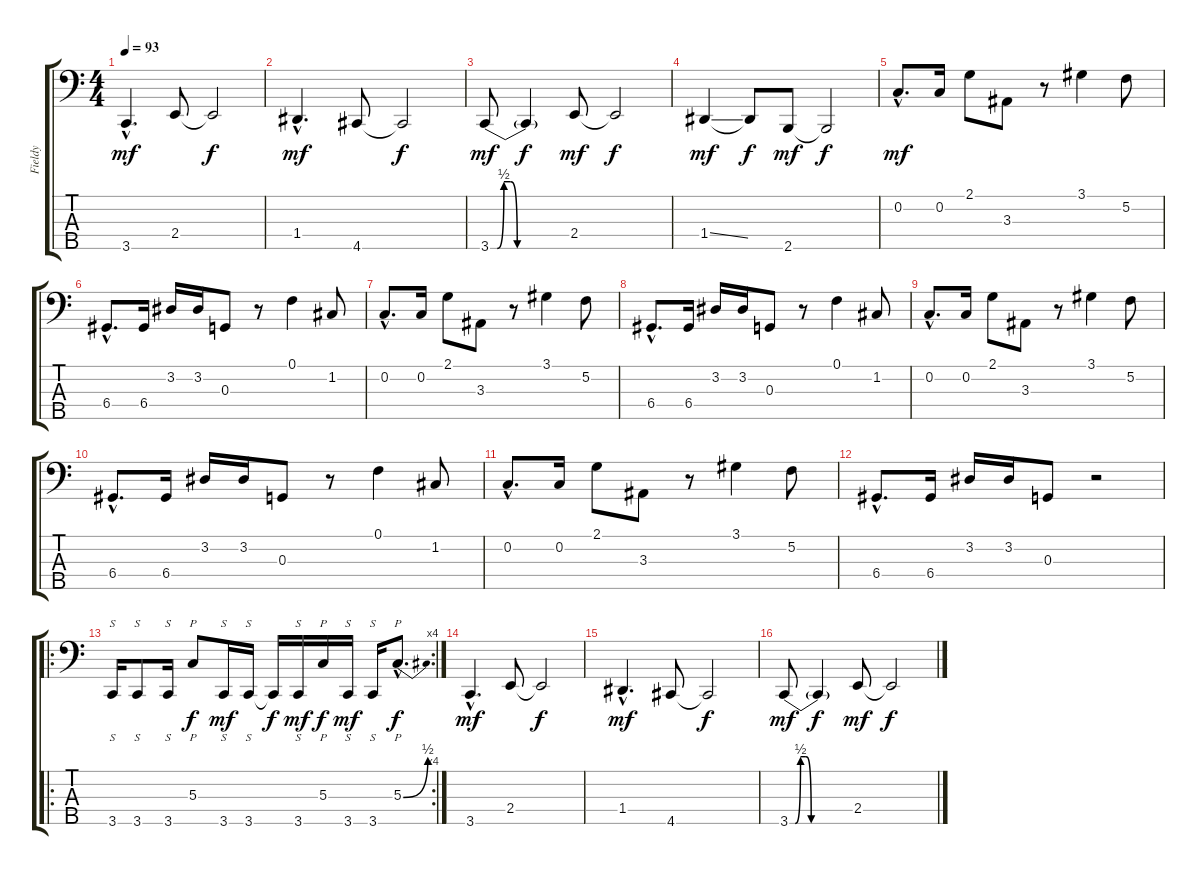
\track ("Fieldy" "Fieldy") {instrument slapbass1}
\staff {score tabs}
\tuning (F2 C2 G1 D1 A0) {hide}
\ts (4 4)
\tempo 93
\clef f4
\ks c
3.5{hac}.4{d dy mf} 2.4.8 2.4{t}.2{dy f} |
1.4{hac}.4{d dy mf} 4.5.8 4.5{t}.2{dy f} |
3.5{be (custom 0 0 5 0 10 2 15 2 20 0 30 0 60 0)}.8{dy mf} 3.5{t}.4{dy f} 2.4.8{dy mf} 2.4{t}.2{dy f} |
1.4{ss}.4{dy mf} 1.4{t}.8{dy f} 2.5.8{dy mf} 2.5{t}.2{dy f} |
0.2{hac}.8{d dy mf} 0.2.16 2.1.8 3.3.8 r.8 3.1.4 5.2.8 |
6.4{hac}.8{d} 6.4.16 3.2.16 3.2.16 0.3.8 r.8 0.1.4 1.2.8 |
0.2{hac}.8{d} 0.2.16 2.1.8 3.3.8 r.8 3.1.4 5.2.8 |
6.4{hac}.8{d} 6.4.16 3.2.16 3.2.16 0.3.8 r.8 0.1.4 1.2.8 |
0.2{hac}.8{d} 0.2.16 2.1.8 3.3.8 r.8 3.1.4 5.2.8 |
6.4{hac}.8{d} 6.4.16 3.2.16 3.2.16 0.3.8 r.8 0.1.4 1.2.8 |
0.2{hac}.8{d} 0.2.16 2.1.8 3.3.8 r.8 3.1.4 5.2.8 |
6.4{hac}.8{d} 6.4.16 3.2.16 3.2.16 0.3.8 r.2 |
\ro
\rc 4
3.5.16{s} 3.5.8{s} 3.5.16{s} 5.3.8{p dy f} 3.5.16{s dy mf} 3.5.16{s} 3.5{t}.16{dy f} 3.5.16{s dy mf} 5.3.16{p dy f} 3.5.16{s dy mf} 3.5.16{s} 5.3{be (bend 0 0 60 2) hac}.8{p d dy f} |
3.5{hac}.4{d dy mf} 2.4.8 2.4{t}.2{dy f} |
1.4{hac}.4{d dy mf} 4.5.8 4.5{t}.2{dy f} |
3.5{be (custom 0 0 5 0 10 2 15 2 20 0 30 0 60 0)}.8{dy mf} 3.5{t}.4{dy f} 2.4.8{dy mf} 2.4{t}.2{dy f}
